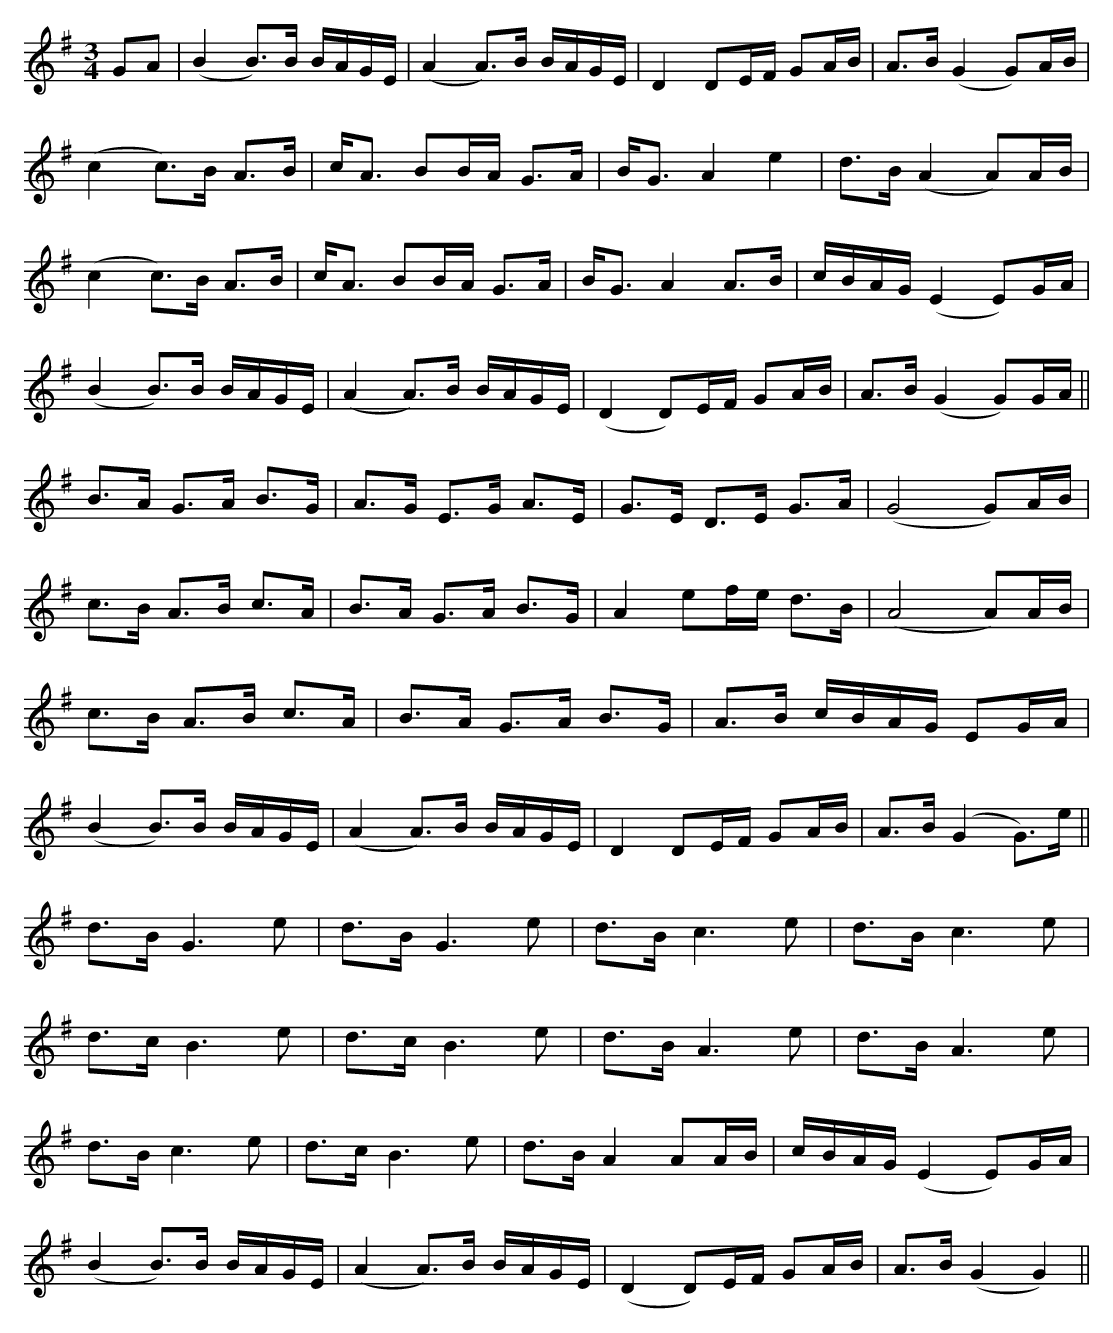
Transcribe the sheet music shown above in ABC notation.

X:1
M:3/4
K:G
GA|(B2 B)>B B/A/G/E/|(A2 A)>B B/A/G/E/|D2 DE/F/ GA/B/|A>B (G2 G)A/B/|
(c2 c)>B A>B|c<A BB/A/ G>A|B<G A2 e2|d>B (A2 A)A/B/|
(c2 c)>B A>B|c<A BB/A/ G>A|B<G A2 A>B|c/B/A/G/ (E2 E)G/A/|
(B2 B)>B B/A/G/E/|(A2 A)>B B/A/G/E/|(D2 D)E/F/ GA/B/|A>B (G2 G)G/A/||
B>A G>A B>G|A>G E>G A>E|G>E D>E G>A|(G4 G)A/B/|
c>B A>B c>A|B>A G>A B>G|A2 ef/e/ d>B|(A4 A)A/B/|
c>B A>B c>A|B>A G>A B>G|A>B c/B/A/G/ EG/A/|
(B2 B)>B B/A/G/E/|(A2 A)>B B/A/G/E/|D2 DE/F/ GA/B/|A>B (G2 G)>e||
d>B G3e|d>B G3e|d>B c3e|d>B c3e|
d>c B3e|d>c B3e|d>B A3e|d>B A3e|
d>B c3e|d>c B3e|d>B A2 AA/B/|c/B/A/G/ (E2 E)G/A/|
(B2 B)>B B/A/G/E/|(A2 A)>B B/A/G/E/|(D2 D)E/F/ GA/B/|A>B (G2 G2)||
